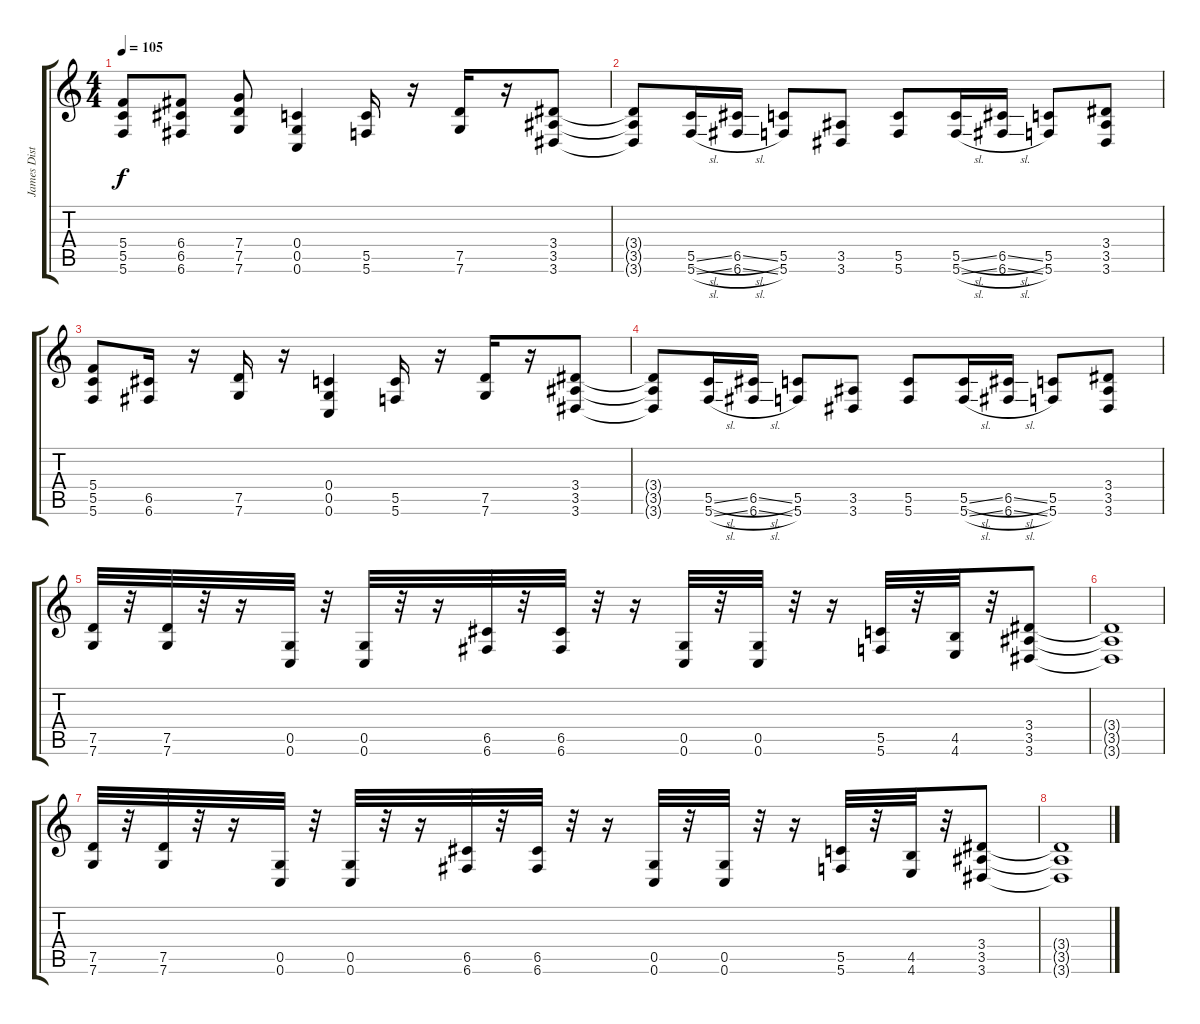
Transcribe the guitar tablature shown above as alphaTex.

\track ("James Distortion" "James Dist") {instrument distortionguitar}
\staff {score tabs}
\tuning (D4 A3 F3 C3 G2 C2) {hide}
\ts (4 4)
\tempo 105
\clef g2
\ks c
(5.4 5.5 5.6).8{dy f} (6.4 6.5 6.6).8 (7.4 7.5 7.6).8 (0.4 0.5 0.6).4 (5.5 5.6).16 r.16 (7.5 7.6).16 r.16 (3.4 3.5 3.6).8 |
(3.4{t} 3.5{t} 3.6{t}).8 (5.5{sl} 5.6{sl}).16 (6.5{sl} 6.6{sl}).16 (5.5 5.6).8 (3.5 3.6).8 (5.5 5.6).8 (5.5{sl} 5.6{sl}).16 (6.5{sl} 6.6{sl}).16 (5.5 5.6).8 (3.4 3.5 3.6).8 |
(5.4 5.5 5.6).8 (6.5 6.6).16 r.16 (7.5 7.6).16 r.16 (0.4 0.5 0.6).4 (5.5 5.6).16 r.16 (7.5 7.6).16 r.16 (3.4 3.5 3.6).8 |
(3.4{t} 3.5{t} 3.6{t}).8 (5.5{sl} 5.6{sl}).16 (6.5{sl} 6.6{sl}).16 (5.5 5.6).8 (3.5 3.6).8 (5.5 5.6).8 (5.5{sl} 5.6{sl}).16 (6.5{sl} 6.6{sl}).16 (5.5 5.6).8 (3.4 3.5 3.6).8 |
(7.5 7.6).32 r.32 (7.5 7.6).32 r.32 r.16 (0.5 0.6).32 r.32 (0.5 0.6).32 r.32 r.16 (6.5 6.6).32 r.32 (6.5 6.6).32 r.32 r.16 (0.5 0.6).32 r.32 (0.5 0.6).32 r.32 r.16 (5.5 5.6).32 r.32 (4.5 4.6).32 r.32 (3.4 3.5 3.6).8 |
(3.4{t} 3.5{t} 3.6{t}).1 |
(7.5 7.6).32 r.32 (7.5 7.6).32 r.32 r.16 (0.5 0.6).32 r.32 (0.5 0.6).32 r.32 r.16 (6.5 6.6).32 r.32 (6.5 6.6).32 r.32 r.16 (0.5 0.6).32 r.32 (0.5 0.6).32 r.32 r.16 (5.5 5.6).32 r.32 (4.5 4.6).32 r.32 (3.4 3.5 3.6).8 |
(3.4{t} 3.5{t} 3.6{t}).1
